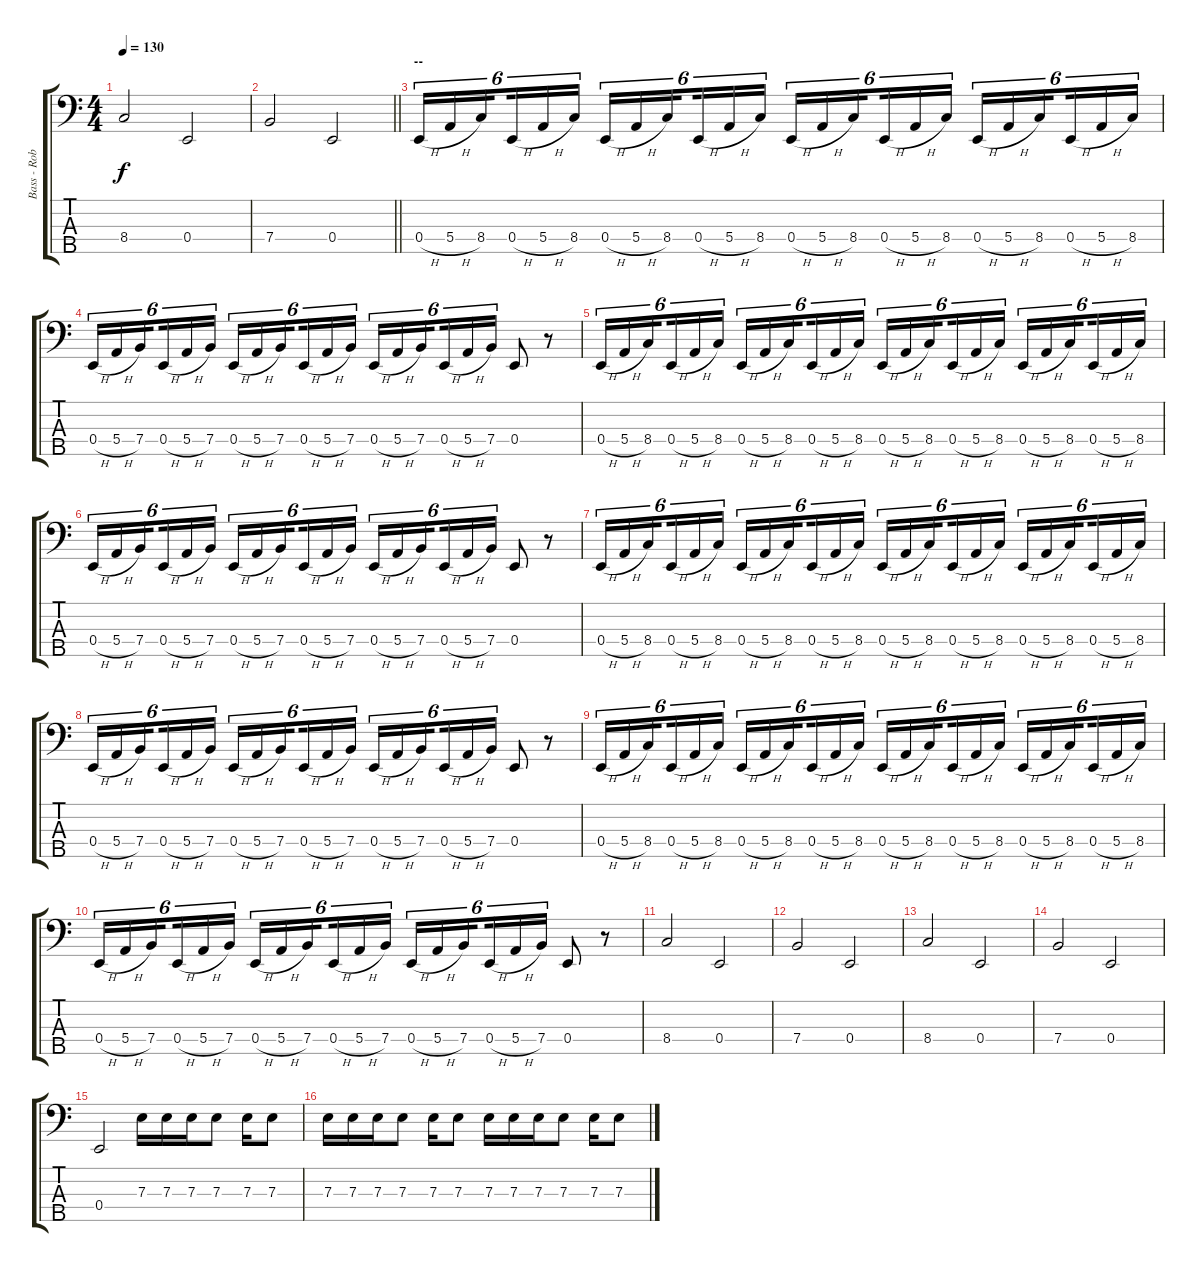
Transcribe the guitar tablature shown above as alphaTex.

\track ("Bass - Rob" "Bass - Rob") {instrument electricbassfinger}
\staff {score tabs}
\tuning (G2 D2 A1 E1 B0) {hide}
\ts (4 4)
\tempo 130
\clef f4
\ks c
8.4.2{dy f} 0.4.2 |
\barLineRight lightlight
7.4.2 0.4.2 |
\section ("" "--")
0.4{h}.16{tu (6 4)} 5.4{h}.16{tu (6 4)} 8.4.16{tu (6 4) beam splitsecondary} 0.4{h}.16{tu (6 4)} 5.4{h}.16{tu (6 4)} 8.4.16{tu (6 4)} 0.4{h}.16{tu (6 4)} 5.4{h}.16{tu (6 4)} 8.4.16{tu (6 4) beam splitsecondary} 0.4{h}.16{tu (6 4)} 5.4{h}.16{tu (6 4)} 8.4.16{tu (6 4)} 0.4{h}.16{tu (6 4)} 5.4{h}.16{tu (6 4)} 8.4.16{tu (6 4) beam splitsecondary} 0.4{h}.16{tu (6 4)} 5.4{h}.16{tu (6 4)} 8.4.16{tu (6 4)} 0.4{h}.16{tu (6 4)} 5.4{h}.16{tu (6 4)} 8.4.16{tu (6 4) beam splitsecondary} 0.4{h}.16{tu (6 4)} 5.4{h}.16{tu (6 4)} 8.4.16{tu (6 4)} |
0.4{h}.16{tu (6 4)} 5.4{h}.16{tu (6 4)} 7.4.16{tu (6 4) beam splitsecondary} 0.4{h}.16{tu (6 4)} 5.4{h}.16{tu (6 4)} 7.4.16{tu (6 4)} 0.4{h}.16{tu (6 4)} 5.4{h}.16{tu (6 4)} 7.4.16{tu (6 4) beam splitsecondary} 0.4{h}.16{tu (6 4)} 5.4{h}.16{tu (6 4)} 7.4.16{tu (6 4)} 0.4{h}.16{tu (6 4)} 5.4{h}.16{tu (6 4)} 7.4.16{tu (6 4) beam splitsecondary} 0.4{h}.16{tu (6 4)} 5.4{h}.16{tu (6 4)} 7.4.16{tu (6 4)} 0.4.8 r.8 |
0.4{h}.16{tu (6 4)} 5.4{h}.16{tu (6 4)} 8.4.16{tu (6 4) beam splitsecondary} 0.4{h}.16{tu (6 4)} 5.4{h}.16{tu (6 4)} 8.4.16{tu (6 4)} 0.4{h}.16{tu (6 4)} 5.4{h}.16{tu (6 4)} 8.4.16{tu (6 4) beam splitsecondary} 0.4{h}.16{tu (6 4)} 5.4{h}.16{tu (6 4)} 8.4.16{tu (6 4)} 0.4{h}.16{tu (6 4)} 5.4{h}.16{tu (6 4)} 8.4.16{tu (6 4) beam splitsecondary} 0.4{h}.16{tu (6 4)} 5.4{h}.16{tu (6 4)} 8.4.16{tu (6 4)} 0.4{h}.16{tu (6 4)} 5.4{h}.16{tu (6 4)} 8.4.16{tu (6 4) beam splitsecondary} 0.4{h}.16{tu (6 4)} 5.4{h}.16{tu (6 4)} 8.4.16{tu (6 4)} |
0.4{h}.16{tu (6 4)} 5.4{h}.16{tu (6 4)} 7.4.16{tu (6 4) beam splitsecondary} 0.4{h}.16{tu (6 4)} 5.4{h}.16{tu (6 4)} 7.4.16{tu (6 4)} 0.4{h}.16{tu (6 4)} 5.4{h}.16{tu (6 4)} 7.4.16{tu (6 4) beam splitsecondary} 0.4{h}.16{tu (6 4)} 5.4{h}.16{tu (6 4)} 7.4.16{tu (6 4)} 0.4{h}.16{tu (6 4)} 5.4{h}.16{tu (6 4)} 7.4.16{tu (6 4) beam splitsecondary} 0.4{h}.16{tu (6 4)} 5.4{h}.16{tu (6 4)} 7.4.16{tu (6 4)} 0.4.8 r.8 |
0.4{h}.16{tu (6 4)} 5.4{h}.16{tu (6 4)} 8.4.16{tu (6 4) beam splitsecondary} 0.4{h}.16{tu (6 4)} 5.4{h}.16{tu (6 4)} 8.4.16{tu (6 4)} 0.4{h}.16{tu (6 4)} 5.4{h}.16{tu (6 4)} 8.4.16{tu (6 4) beam splitsecondary} 0.4{h}.16{tu (6 4)} 5.4{h}.16{tu (6 4)} 8.4.16{tu (6 4)} 0.4{h}.16{tu (6 4)} 5.4{h}.16{tu (6 4)} 8.4.16{tu (6 4) beam splitsecondary} 0.4{h}.16{tu (6 4)} 5.4{h}.16{tu (6 4)} 8.4.16{tu (6 4)} 0.4{h}.16{tu (6 4)} 5.4{h}.16{tu (6 4)} 8.4.16{tu (6 4) beam splitsecondary} 0.4{h}.16{tu (6 4)} 5.4{h}.16{tu (6 4)} 8.4.16{tu (6 4)} |
0.4{h}.16{tu (6 4)} 5.4{h}.16{tu (6 4)} 7.4.16{tu (6 4) beam splitsecondary} 0.4{h}.16{tu (6 4)} 5.4{h}.16{tu (6 4)} 7.4.16{tu (6 4)} 0.4{h}.16{tu (6 4)} 5.4{h}.16{tu (6 4)} 7.4.16{tu (6 4) beam splitsecondary} 0.4{h}.16{tu (6 4)} 5.4{h}.16{tu (6 4)} 7.4.16{tu (6 4)} 0.4{h}.16{tu (6 4)} 5.4{h}.16{tu (6 4)} 7.4.16{tu (6 4) beam splitsecondary} 0.4{h}.16{tu (6 4)} 5.4{h}.16{tu (6 4)} 7.4.16{tu (6 4)} 0.4.8 r.8 |
0.4{h}.16{tu (6 4)} 5.4{h}.16{tu (6 4)} 8.4.16{tu (6 4) beam splitsecondary} 0.4{h}.16{tu (6 4)} 5.4{h}.16{tu (6 4)} 8.4.16{tu (6 4)} 0.4{h}.16{tu (6 4)} 5.4{h}.16{tu (6 4)} 8.4.16{tu (6 4) beam splitsecondary} 0.4{h}.16{tu (6 4)} 5.4{h}.16{tu (6 4)} 8.4.16{tu (6 4)} 0.4{h}.16{tu (6 4)} 5.4{h}.16{tu (6 4)} 8.4.16{tu (6 4) beam splitsecondary} 0.4{h}.16{tu (6 4)} 5.4{h}.16{tu (6 4)} 8.4.16{tu (6 4)} 0.4{h}.16{tu (6 4)} 5.4{h}.16{tu (6 4)} 8.4.16{tu (6 4) beam splitsecondary} 0.4{h}.16{tu (6 4)} 5.4{h}.16{tu (6 4)} 8.4.16{tu (6 4)} |
0.4{h}.16{tu (6 4)} 5.4{h}.16{tu (6 4)} 7.4.16{tu (6 4) beam splitsecondary} 0.4{h}.16{tu (6 4)} 5.4{h}.16{tu (6 4)} 7.4.16{tu (6 4)} 0.4{h}.16{tu (6 4)} 5.4{h}.16{tu (6 4)} 7.4.16{tu (6 4) beam splitsecondary} 0.4{h}.16{tu (6 4)} 5.4{h}.16{tu (6 4)} 7.4.16{tu (6 4)} 0.4{h}.16{tu (6 4)} 5.4{h}.16{tu (6 4)} 7.4.16{tu (6 4) beam splitsecondary} 0.4{h}.16{tu (6 4)} 5.4{h}.16{tu (6 4)} 7.4.16{tu (6 4)} 0.4.8 r.8 |
8.4.2 0.4.2 |
7.4.2 0.4.2 |
8.4.2 0.4.2 |
7.4.2 0.4.2 |
0.4.2 7.3.16 7.3.16 7.3.16 7.3.8 7.3.16 7.3.8 |
7.3.16 7.3.16 7.3.16 7.3.8 7.3.16 7.3.8 7.3.16 7.3.16 7.3.16 7.3.8 7.3.16 7.3.8
